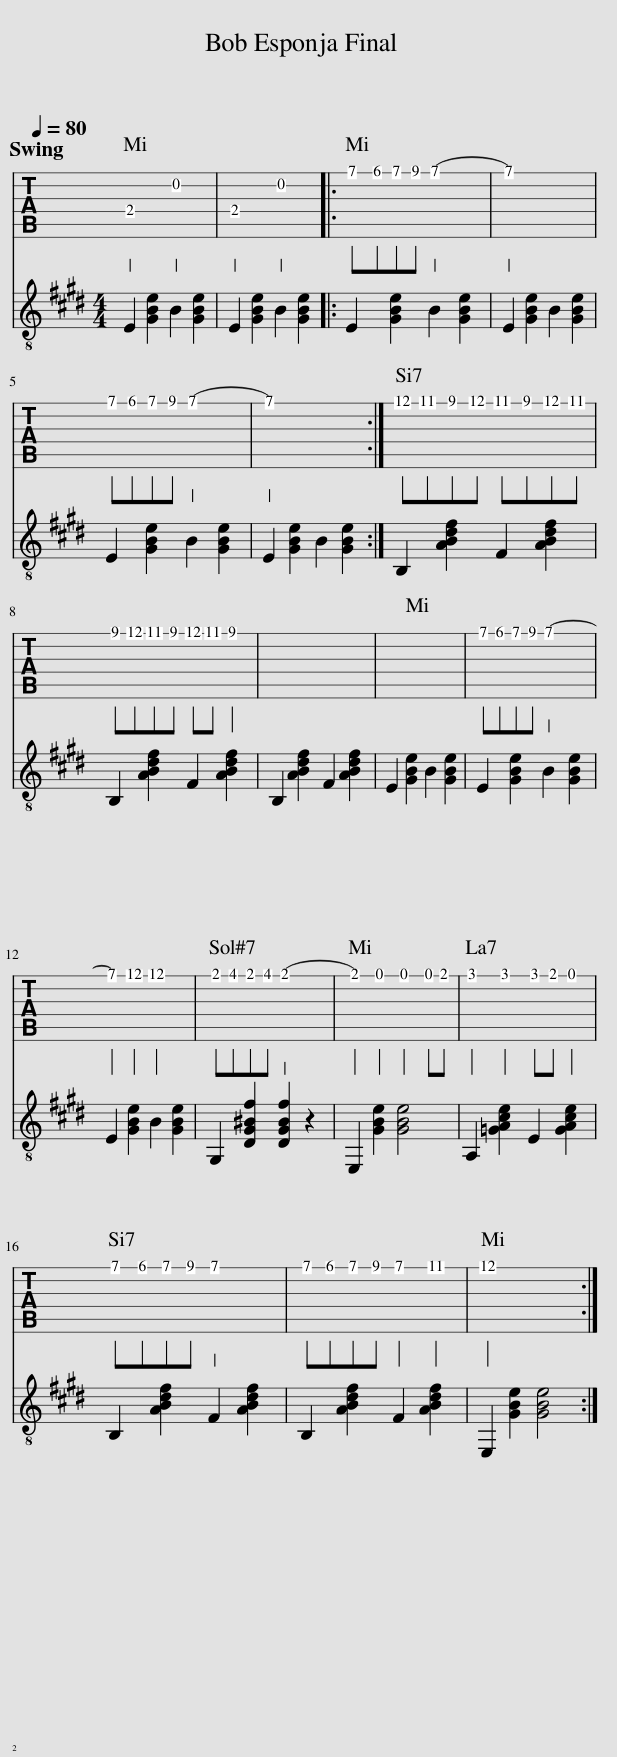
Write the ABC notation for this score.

X:1
%%score 1 2 3
L:1/8
Q:1/4=80
M:4/4
I:linebreak $
K:E
V:1 treble-8
V:2 tab stafflines=6 strings=E2,A2,D3,G3,B3,E4
V:3 treble-8
V:1
 E4 B4 | E4 B4 |: b ^a b c' b4- | b4 z4 |$ b ^a b c' b4- | %5
 b4 z4 :| e' d' c' e' d' c' e' d' |$ c' e' d' c' e' d' c'2 | z8 | z8 | %10
 b ^a b c' b4- |$ b2 e'2 e'2 z2 | f g f g f4- | f2 e2 e2 e f | =g2 g2 g f e2 |$ %15
 b ^a b c' b4 | b ^a b c' b2 d'2 | e'2 z2 z4 :| %18
V:2
 !4!E,4 !2!B,4 | !4!E,4 !2!B,4 |: !1!B!1!^A!1!B!1!c !1!B4- | !1!B4 x4 |$ !1!B!1!^A!1!B!1!c !1!B4- | %5
 !1!B4 x4 :| !1!e!1!d!1!c!1!e !1!d!1!c!1!e!1!d |$ !1!c!1!e!1!d!1!c !1!e!1!d !1!c2 | x8 | x8 | %10
 !1!B!1!^A!1!B!1!c !1!B4- |$ !1!B2 !1!e2 !1!e2 x2 | !1!F!1!G!1!F!1!G !1!F4- | !1!F2 !1!E2 !1!E2 !1!E!1!F | !1!=G2 !1!G2 !1!G!1!F !1!E2 |$ %15
 !1!B!1!^A!1!B!1!c !1!B4 | !1!B!1!^A!1!B!1!c !1!B2 !1!d2 | !1!e2 x2 x4 :| %18
V:3
 E2 [GBe]2 B2 [GBe]2 | E2 [GBe]2 B2 [GBe]2 |: E2 [GBe]2 B2 [GBe]2 | E2 [GBe]2 B2 [GBe]2 |$ E2 [GBe]2 B2 [GBe]2 | %5
 E2 [GBe]2 B2 [GBe]2 :| B,2 [ABdf]2 F2 [ABdf]2 |$ B,2 [ABdf]2 F2 [ABdf]2 | B,2 [ABdf]2 F2 [ABdf]2 | E2 [GBe]2 B2 [GBe]2 | %10
 E2 [GBe]2 B2 [GBe]2 |$ E2 [GBe]2 B2 [GBe]2 | G,2 [DG^Bf]2 [DGBf]2 z2 | E,2 [GBe]2 [GBe]4 | A,2 [=GAce]2 E2 [GAce]2 |$ %15
 B,2 [ABdf]2 F2 [ABdf]2 | B,2 [ABdf]2 F2 [ABdf]2 | E,2 [GBe]2 [GBe]4 :| %18
